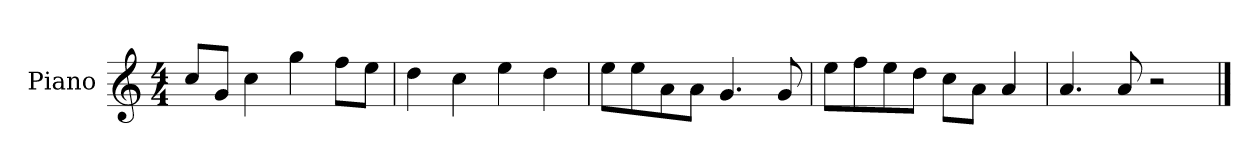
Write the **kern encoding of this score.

**kern
*part1
*staff1
*I"Piano
*I'P-no
*clefG2
*k[]
*M4/4
*MM90
=1
8cc/L
8g/J
4cc\
4gg\
8ff\L
8ee\J
=2
4dd\
4cc\
4ee\
4dd\
=3
8ee\L
8ee\
8a\
8a\J
4.g/
8g/
=4
8ee\L
8ff\
8ee\
8dd\J
8cc\L
8a\J
4a/
=5
4.a/
8a/
2r
==
*-
